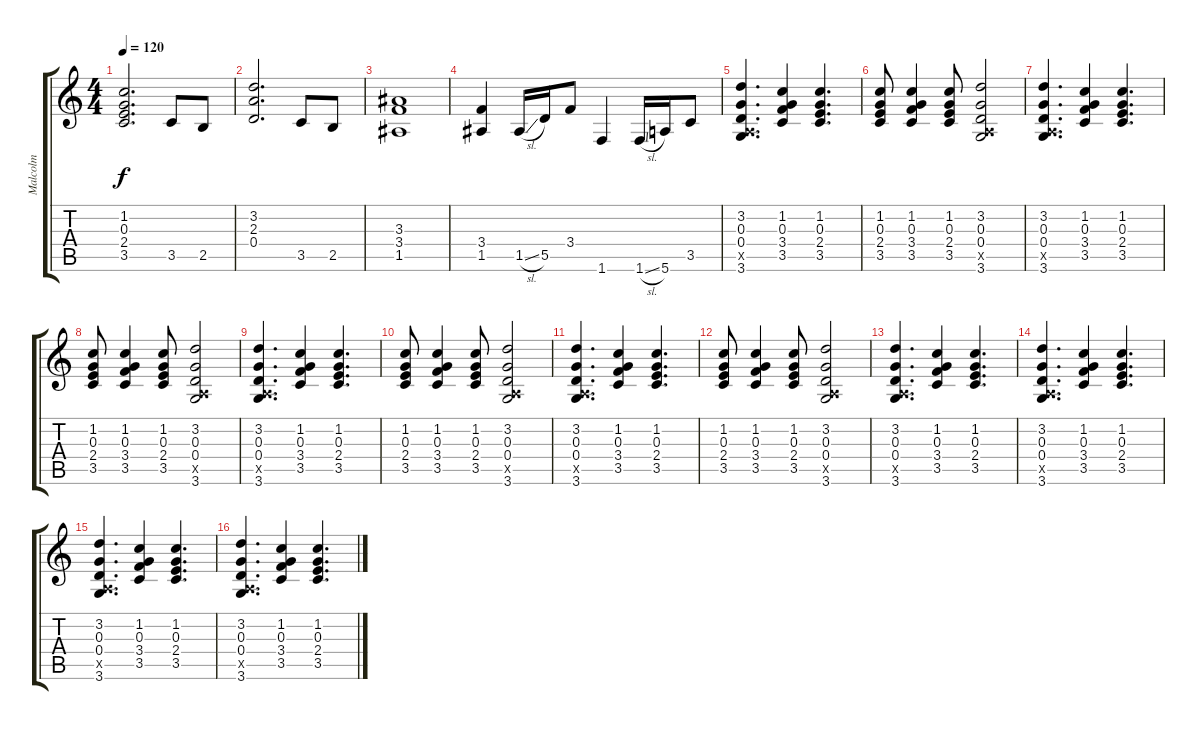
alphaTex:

\track ("Malcolm" "Malcolm") {instrument distortionguitar}
\staff {score tabs}
\tuning (E4 B3 G3 D3 A2 E2) {hide}
\ts (4 4)
\tempo 120
\clef g2
\ks c
(1.2 0.3 2.4 3.5).2{d dy f} 3.5.8 2.5.8 |
(3.2 2.3 0.4).2{d} 3.5.8 2.5.8 |
(3.3 3.4 1.5).1 |
(3.4 1.5).4 1.5{sl}.16 5.5.16 3.4.8 1.6.4 1.6{sl}.16 5.6.16 3.5.8 |
(3.2 0.3 0.4 0.5{x} 3.6).4{d} (1.2 0.3 3.4 3.5).4 (1.2 0.3 2.4 3.5).4{d} |
(1.2 0.3 2.4 3.5).8 (1.2 0.3 3.4 3.5).4 (1.2 0.3 2.4 3.5).8 (3.2 0.3 0.4 0.5{x} 3.6).2 |
(3.2 0.3 0.4 0.5{x} 3.6).4{d} (1.2 0.3 3.4 3.5).4 (1.2 0.3 2.4 3.5).4{d} |
(1.2 0.3 2.4 3.5).8 (1.2 0.3 3.4 3.5).4 (1.2 0.3 2.4 3.5).8 (3.2 0.3 0.4 0.5{x} 3.6).2 |
(3.2 0.3 0.4 0.5{x} 3.6).4{d} (1.2 0.3 3.4 3.5).4 (1.2 0.3 2.4 3.5).4{d} |
(1.2 0.3 2.4 3.5).8 (1.2 0.3 3.4 3.5).4 (1.2 0.3 2.4 3.5).8 (3.2 0.3 0.4 0.5{x} 3.6).2 |
(3.2 0.3 0.4 0.5{x} 3.6).4{d} (1.2 0.3 3.4 3.5).4 (1.2 0.3 2.4 3.5).4{d} |
(1.2 0.3 2.4 3.5).8 (1.2 0.3 3.4 3.5).4 (1.2 0.3 2.4 3.5).8 (3.2 0.3 0.4 0.5{x} 3.6).2 |
(3.2 0.3 0.4 0.5{x} 3.6).4{d} (1.2 0.3 3.4 3.5).4 (1.2 0.3 2.4 3.5).4{d} |
(3.2 0.3 0.4 0.5{x} 3.6).4{d} (1.2 0.3 3.4 3.5).4 (1.2 0.3 2.4 3.5).4{d} |
(3.2 0.3 0.4 0.5{x} 3.6).4{d} (1.2 0.3 3.4 3.5).4 (1.2 0.3 2.4 3.5).4{d} |
(3.2 0.3 0.4 0.5{x} 3.6).4{d} (1.2 0.3 3.4 3.5).4 (1.2 0.3 2.4 3.5).4{d}
